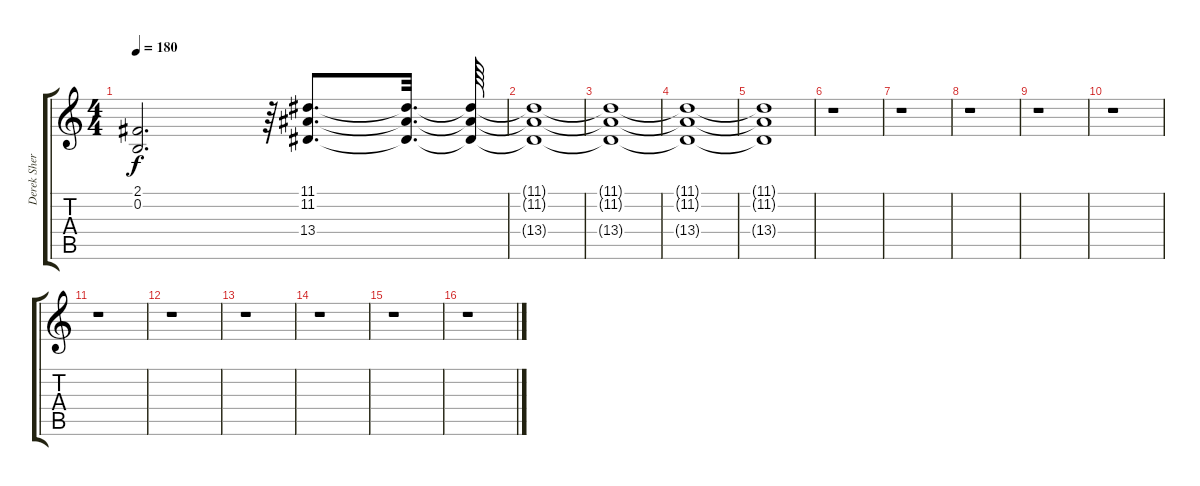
\track ("Derek Sherinian" "Derek Sher") {instrument rockorgan}
\staff {score tabs}
\tuning (E4 B3 G3 D3 A2 E2) {hide}
\ts (4 4)
\tempo 180
\clef g2
\ks c
(2.1{t} 0.2{t}).2{d dy f} r.64 (11.1 11.2 13.4).8{d} (11.1{t} 11.2{t} 13.4{t}).32{d} (11.1{t} 11.2{t} 13.4{t}).64 |
(11.1{t} 11.2{t} 13.4{t}).1 |
(11.1{t} 11.2{t} 13.4{t}).1 |
(11.1{t} 11.2{t} 13.4{t}).1 |
(11.1{t} 11.2{t} 13.4{t}).1 |
r.1 |
r.1 |
r.1 |
r.1 |
r.1 |
r.1 |
r.1 |
r.1 |
r.1 |
r.1 |
r.1
